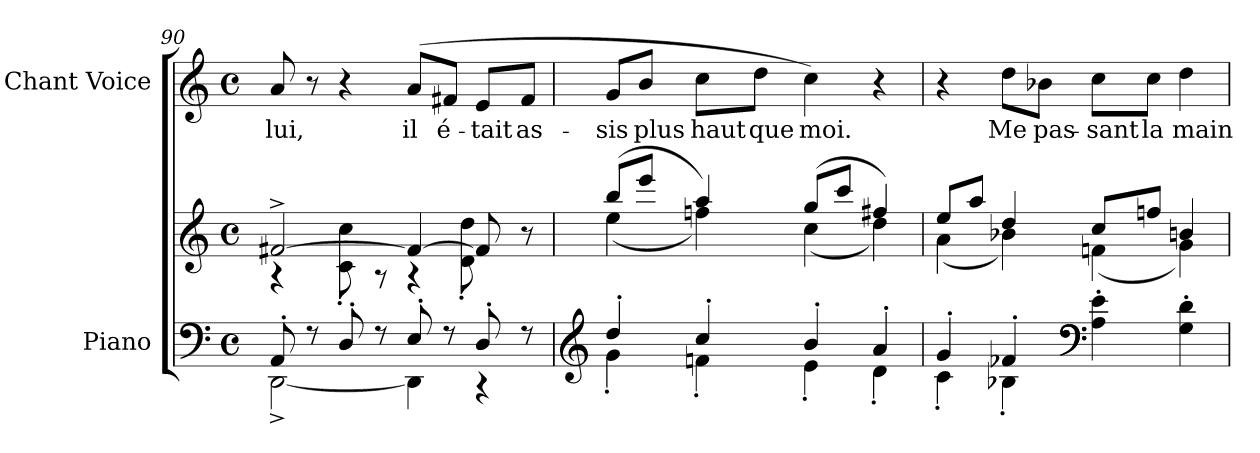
**kern	**kern	**kern	**text
*part2	*part2	*part1	*part1
*staff3	*staff2	*staff1	*staff1
*I"Piano	*	*I"Chant Voice	*
*I'Pno	*	*	*
*clefF4	*clefG2	*clefG2	*
*k[]	*k[]	*k[]	*
*M4/4	*M4/4	*M4/4	*
*met(c)	*met(c)	*met(c)	*
=90	=90	=90	=90
*^	*^	*	*
8AA'/	[2DD^\	[2f#X^/	4r	8a/	lui,
8r	.	.	.	8r	.
8D'/	.	.	8c\' 8cc\'	4r	.
8r	.	.	8r	.	.
8E'/	4DD\]	4f#/_	4r	(>8a/L	il
8r	.	.	.	8f#X/J	é-
8D'/	4r	8f#/]	8d\' 8dd\'	8e/L	-tait
8r	.	8r	8ryy	8f#/J	as-
=91	=91	=91	=91	=91	=91
*clefG2	*	*	*	*	*
4dd'/	4g'\	(8bb/L	(4ee\	8g/L	-sis
.	.	8eee/J	.	8b/J	plus
4cc'/	4fni'\	4aa/)	4ffni\)	8cc\L	haut
.	.	.	.	8dd\J	que
4b'/	4e'\	(8gg/L	(4cc\	4cc\)	moi.
.	.	8ccc/J	.	.	.
4a'/	4d'\	4ff#X/)	4dd\)	4r	.
=92	=92	=92	=92	=92	=92
4g'/	4c'\	8ee/L	(4a\	4r	.
.	.	8aa/J	.	.	.
4f-X'/	4B-X'\	4dd/	4b-X\)	8dd\L	Me
.	.	.	.	8b-X\J	pas-
*clefF4	*	*	*	*	*
4A\'> 4e\'>	2ryy	8cc/L	(4fni\	8cc\L	-sant
.	.	8ffni/J	.	8cc\J	la
4G\'> 4d\'>	.	4bn/	4g\)	4dd\	main
*v	*v	*	*	*	*
*	*v	*v	*	*
=	=	=	=
*-	*-	*-	*-
